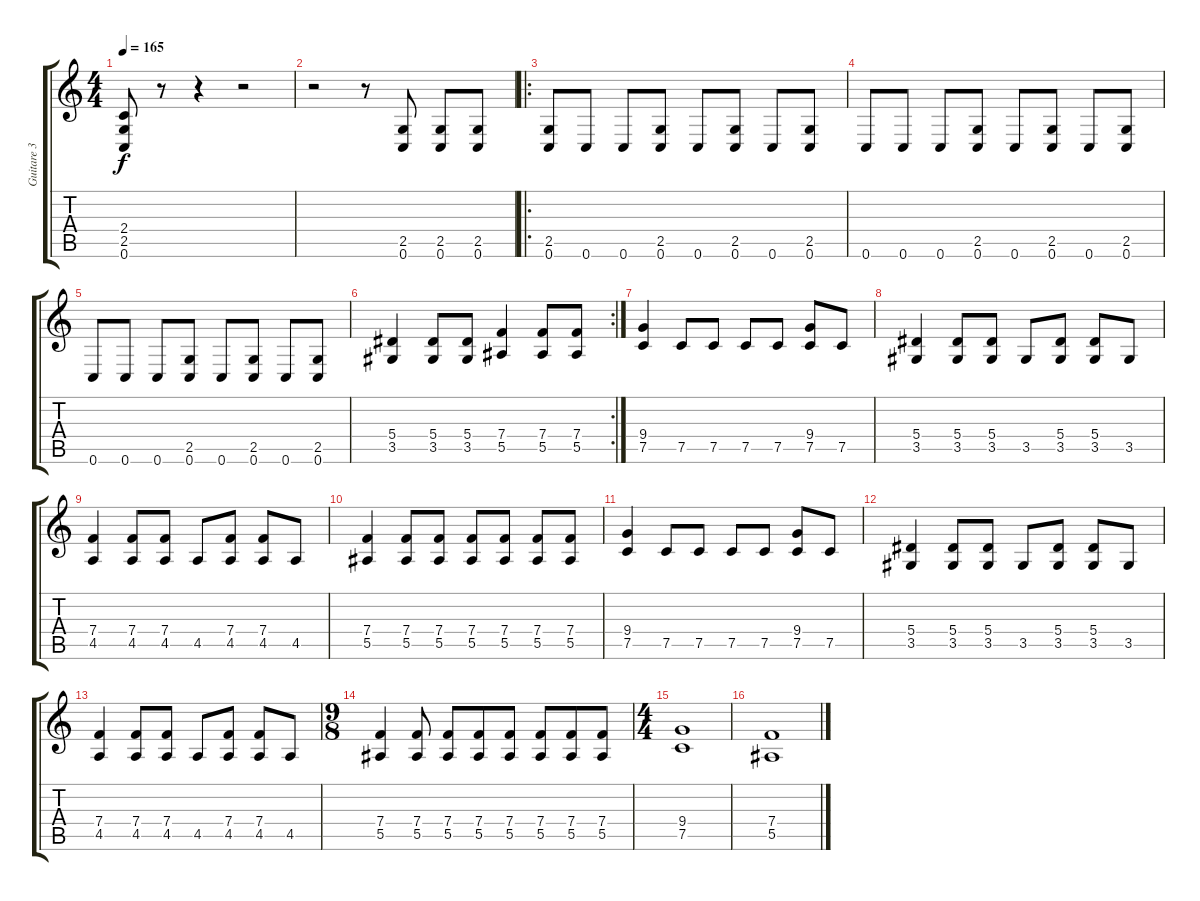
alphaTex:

\track ("Guitare 3" "Guitare 3") {instrument distortionguitar}
\staff {score tabs}
\tuning (C4 G3 Eb3 Bb2 F2 C2) {hide}
\ts (4 4)
\tempo 165
\clef g2
\ks c
(2.4 2.5 0.6).8{dy f} r.8 r.4 r.2 |
r.2 r.8 (2.5 0.6).8 (2.5 0.6).8 (2.5 0.6).8 |
\ro
(2.5 0.6).8 0.6.8 0.6.8 (2.5 0.6).8 0.6.8 (2.5 0.6).8 0.6.8 (2.5 0.6).8 |
0.6.8 0.6.8 0.6.8 (2.5 0.6).8 0.6.8 (2.5 0.6).8 0.6.8 (2.5 0.6).8 |
0.6.8 0.6.8 0.6.8 (2.5 0.6).8 0.6.8 (2.5 0.6).8 0.6.8 (2.5 0.6).8 |
\rc 2
(5.4 3.5).4 (5.4 3.5).8 (5.4 3.5).8 (7.4 5.5).4 (7.4 5.5).8 (7.4 5.5).8 |
(9.4 7.5).4 7.5.8 7.5.8 7.5.8 7.5.8 (9.4 7.5).8 7.5.8 |
(5.4 3.5).4 (5.4 3.5).8 (5.4 3.5).8 3.5.8 (5.4 3.5).8 (5.4 3.5).8 3.5.8 |
(7.4 4.5).4 (7.4 4.5).8 (7.4 4.5).8 4.5.8 (7.4 4.5).8 (7.4 4.5).8 4.5.8 |
(7.4 5.5).4 (7.4 5.5).8 (7.4 5.5).8 (7.4 5.5).8 (7.4 5.5).8 (7.4 5.5).8 (7.4 5.5).8 |
(9.4 7.5).4 7.5.8 7.5.8 7.5.8 7.5.8 (9.4 7.5).8 7.5.8 |
(5.4 3.5).4 (5.4 3.5).8 (5.4 3.5).8 3.5.8 (5.4 3.5).8 (5.4 3.5).8 3.5.8 |
(7.4 4.5).4 (7.4 4.5).8 (7.4 4.5).8 4.5.8 (7.4 4.5).8 (7.4 4.5).8 4.5.8 |
\ts (9 8)
(7.4 5.5).4 (7.4 5.5).8 (7.4 5.5).8 (7.4 5.5).8 (7.4 5.5).8 (7.4 5.5).8 (7.4 5.5).8 (7.4 5.5).8 |
\ts (4 4)
(9.4 7.5).1 |
(7.4 5.5).1
